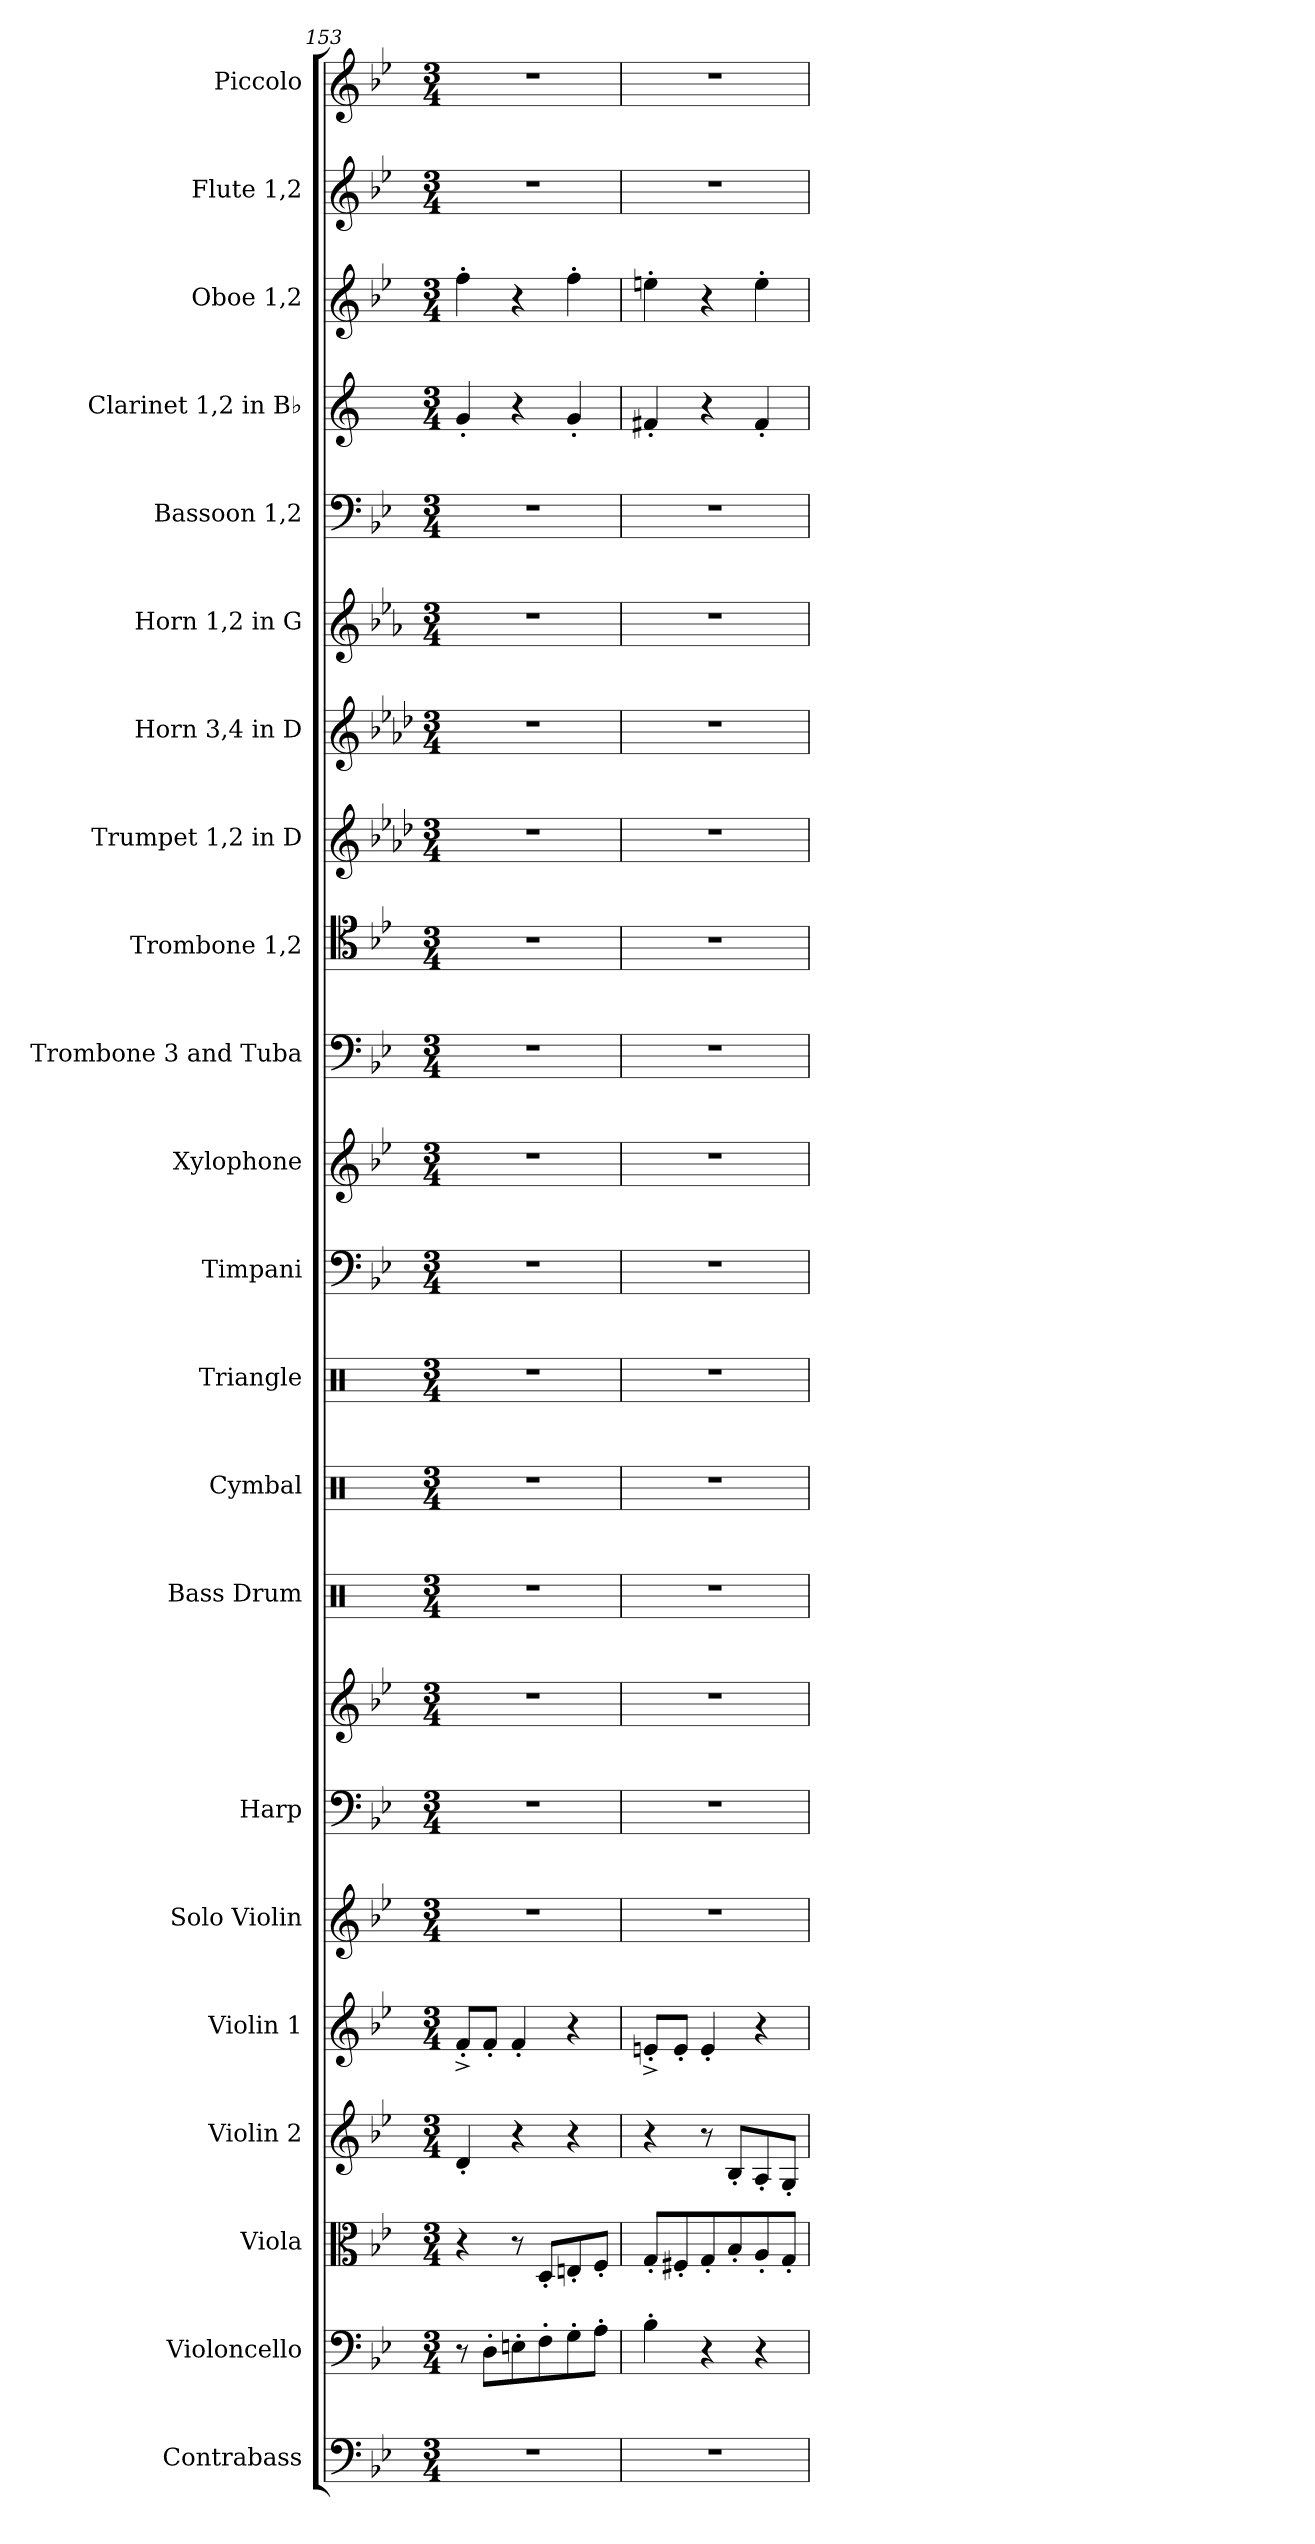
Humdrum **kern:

**kern	**kern	**kern	**kern	**kern	**kern	**kern	**kern	**kern	**kern	**kern	**kern	**kern	**kern	**kern	**kern	**kern	**kern	**kern	**kern	**kern	**kern	**kern
*part22	*part21	*part20	*part19	*part18	*part17	*part16	*part16	*part15	*part14	*part13	*part12	*part11	*part10	*part9	*part8	*part7	*part6	*part5	*part4	*part3	*part2	*part1
*staff23	*staff22	*staff21	*staff20	*staff19	*staff18	*staff17	*staff16	*staff15	*staff14	*staff13	*staff12	*staff11	*staff10	*staff9	*staff8	*staff7	*staff6	*staff5	*staff4	*staff3	*staff2	*staff1
*I"Contrabass	*I"Violoncello	*I"Viola	*I"Violin 2	*I"Violin 1	*I"Solo Violin	*I"Harp	*	*I"Bass Drum	*I"Cymbal	*I"Triangle	*I"Timpani	*I"Xylophone	*I"Trombone 3 and Tuba	*I"Trombone 1,2	*I"Trumpet 1,2 in D	*I"Horn 3,4 in D	*I"Horn 1,2 in G	*I"Bassoon 1,2	*I"Clarinet 1,2 in B♭	*I"Oboe 1,2	*I"Flute 1,2	*I"Piccolo
*I'Cb.	*I'Vc.	*I'Vla.	*I'Vln. 2	*I'Vln. 1	*I'Solo Vln.	*I'Hrp.	*	*I'B.D	*I'Cym.	*I'Trgl.	*I'Timp.	*I'Xyl.	*I'Tbn. 3 and Tba.	*I'Tbn. 1,2	*I'Tpt. 1,2 in D	*I'Hn. 3,4 in D	*I'Hn. 1,2 in G	*I'Bsn. 1,2	*I'Cl. 1,2 in B♭	*I'Ob. 1,2	*I'Fl. 1,2	*I'Picc.
*clefF4	*clefF4	*clefC3	*clefG2	*clefG2	*clefG2	*clefF4	*clefG2	*clefX	*clefX	*clefX	*clefF4	*clefG2	*clefF4	*clefC4	*clefG2	*clefG2	*clefG2	*clefF4	*clefG2	*clefG2	*clefG2	*clefG2
*ITrd7c12	*	*	*	*	*	*	*	*	*	*	*	*ITrd-7c-12	*	*	*ITrd-1c-2	*ITrd6c10	*ITrd3c5	*	*ITrd1c2	*	*	*ITrd-7c-12
*k[b-e-]	*k[b-e-]	*k[b-e-]	*k[b-e-]	*k[b-e-]	*k[b-e-]	*k[b-e-]	*k[b-e-]	*k[]	*k[]	*k[]	*k[b-e-]	*k[b-e-]	*k[b-e-]	*k[b-e-]	*k[b-e-]	*k[b-e-]	*k[b-e-]	*k[b-e-]	*k[b-e-]	*k[b-e-]	*k[b-e-]	*k[b-e-]
*M3/4	*M3/4	*M3/4	*M3/4	*M3/4	*M3/4	*M3/4	*M3/4	*M3/4	*M3/4	*M3/4	*M3/4	*M3/4	*M3/4	*M3/4	*M3/4	*M3/4	*M3/4	*M3/4	*M3/4	*M3/4	*M3/4	*M3/4
=153	=153	=153	=153	=153	=153	=153	=153	=153	=153	=153	=153	=153	=153	=153	=153	=153	=153	=153	=153	=153	=153	=153
2.r	8r	4r	4d'/	8f'^/L	2.r	2.r	2.r	2.r	2.r	2.r	2.r	2.r	2.r	2.r	2.r	2.r	2.r	2.r	4f'/	4ff'\	2.r	2.r
.	8D'\L	.	.	8f'/J	.	.	.	.	.	.	.	.	.	.	.	.	.	.	.	.	.	.
.	8En'\	8r	4r	4f'/	.	.	.	.	.	.	.	.	.	.	.	.	.	.	4r	4r	.	.
.	8F'\	8D'/L	.	.	.	.	.	.	.	.	.	.	.	.	.	.	.	.	.	.	.	.
.	8G'\	8En'/	4r	4r	.	.	.	.	.	.	.	.	.	.	.	.	.	.	4f'/	4ff'\	.	.
.	8A'\J	8F'/J	.	.	.	.	.	.	.	.	.	.	.	.	.	.	.	.	.	.	.	.
!!LO:PB:g=z
=154	=154	=154	=154	=154	=154	=154	=154	=154	=154	=154	=154	=154	=154	=154	=154	=154	=154	=154	=154	=154	=154	=154
2.r	4B-'\	8G'/L	4r	8en'^/L	2.r	2.r	2.r	2.r	2.r	2.r	2.r	2.r	2.r	2.r	2.r	2.r	2.r	2.r	4en'/	4een'\	2.r	2.r
.	.	8F#X'/	.	8e'/J	.	.	.	.	.	.	.	.	.	.	.	.	.	.	.	.	.	.
.	4r	8G'/	8r	4e'/	.	.	.	.	.	.	.	.	.	.	.	.	.	.	4r	4r	.	.
.	.	8B-'/	8B-'/L	.	.	.	.	.	.	.	.	.	.	.	.	.	.	.	.	.	.	.
.	4r	8A'/	8A'/	4r	.	.	.	.	.	.	.	.	.	.	.	.	.	.	4e'/	4ee'\	.	.
.	.	8G'/J	8G'/J	.	.	.	.	.	.	.	.	.	.	.	.	.	.	.	.	.	.	.
=	=	=	=	=	=	=	=	=	=	=	=	=	=	=	=	=	=	=	=	=	=	=
*-	*-	*-	*-	*-	*-	*-	*-	*-	*-	*-	*-	*-	*-	*-	*-	*-	*-	*-	*-	*-	*-	*-
